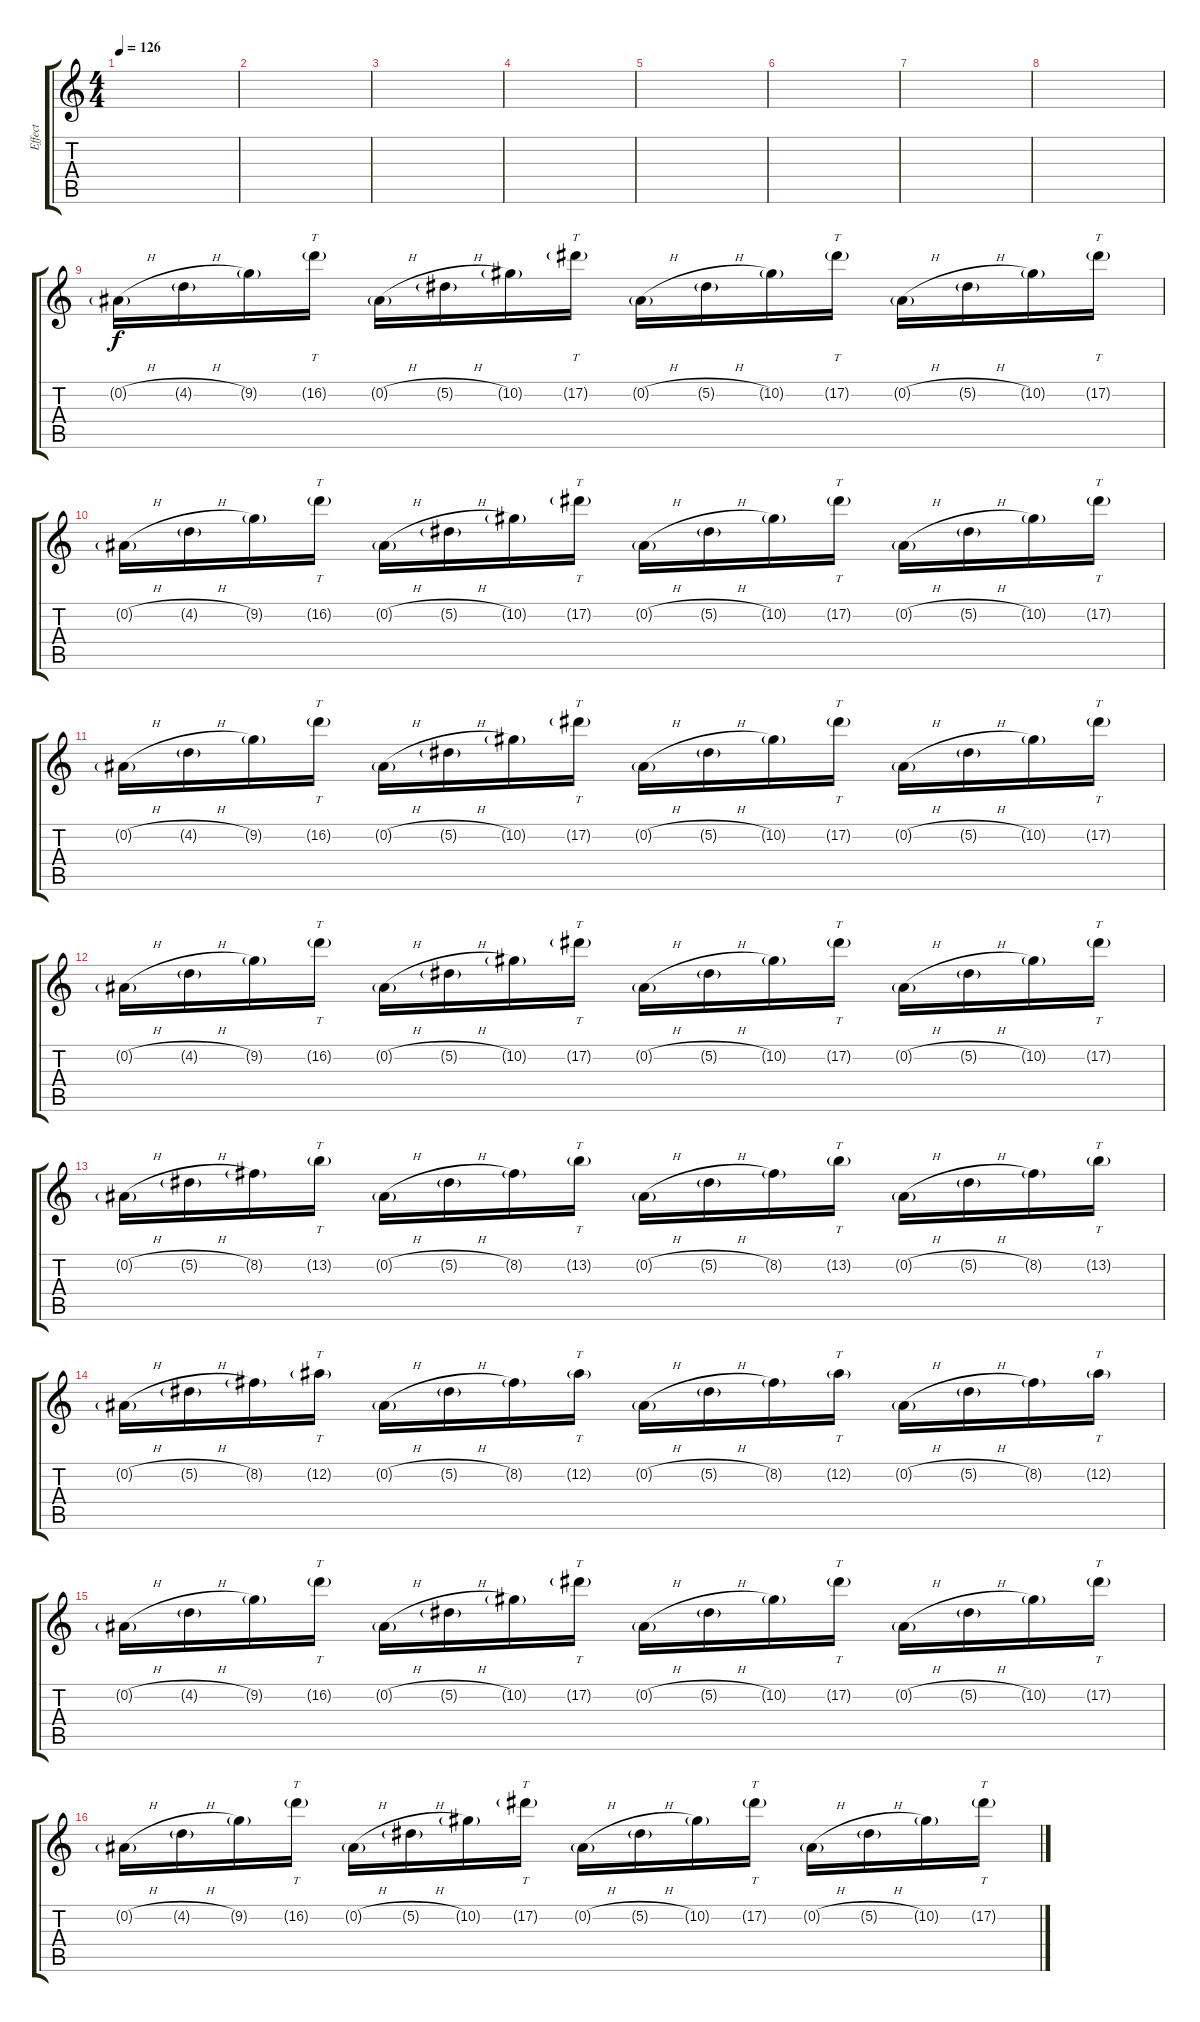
\track ("Effect" "Effect") {instrument guitarharmonics}
\staff {score tabs}
\tuning (Eb4 Bb3 Gb3 Db3 Ab2 Eb2) {hide}
\ts (4 4)
\tempo 126
\clef g2
\ks c
|
|
|
|
|
|
|
|
0.2{h g}.16 4.2{h g}.16 9.2{g}.16 16.2{g}.16{tt} 0.2{h g}.16 5.2{h g}.16 10.2{g}.16 17.2{g}.16{tt} 0.2{h g}.16 5.2{h g}.16 10.2{g}.16 17.2{g}.16{tt} 0.2{h g}.16 5.2{h g}.16 10.2{g}.16 17.2{g}.16{tt} |
0.2{h g}.16 4.2{h g}.16 9.2{g}.16 16.2{g}.16{tt} 0.2{h g}.16 5.2{h g}.16 10.2{g}.16 17.2{g}.16{tt} 0.2{h g}.16 5.2{h g}.16 10.2{g}.16 17.2{g}.16{tt} 0.2{h g}.16 5.2{h g}.16 10.2{g}.16 17.2{g}.16{tt} |
0.2{h g}.16 4.2{h g}.16 9.2{g}.16 16.2{g}.16{tt} 0.2{h g}.16 5.2{h g}.16 10.2{g}.16 17.2{g}.16{tt} 0.2{h g}.16 5.2{h g}.16 10.2{g}.16 17.2{g}.16{tt} 0.2{h g}.16 5.2{h g}.16 10.2{g}.16 17.2{g}.16{tt} |
0.2{h g}.16 4.2{h g}.16 9.2{g}.16 16.2{g}.16{tt} 0.2{h g}.16 5.2{h g}.16 10.2{g}.16 17.2{g}.16{tt} 0.2{h g}.16 5.2{h g}.16 10.2{g}.16 17.2{g}.16{tt} 0.2{h g}.16 5.2{h g}.16 10.2{g}.16 17.2{g}.16{tt} |
0.2{h g}.16 5.2{h g}.16 8.2{g}.16 13.2{g}.16{tt} 0.2{h g}.16 5.2{h g}.16 8.2{g}.16 13.2{g}.16{tt} 0.2{h g}.16 5.2{h g}.16 8.2{g}.16 13.2{g}.16{tt} 0.2{h g}.16 5.2{h g}.16 8.2{g}.16 13.2{g}.16{tt} |
0.2{h g}.16 5.2{h g}.16 8.2{g}.16 12.2{g}.16{tt} 0.2{h g}.16 5.2{h g}.16 8.2{g}.16 12.2{g}.16{tt} 0.2{h g}.16 5.2{h g}.16 8.2{g}.16 12.2{g}.16{tt} 0.2{h g}.16 5.2{h g}.16 8.2{g}.16 12.2{g}.16{tt} |
0.2{h g}.16 4.2{h g}.16 9.2{g}.16 16.2{g}.16{tt} 0.2{h g}.16 5.2{h g}.16 10.2{g}.16 17.2{g}.16{tt} 0.2{h g}.16 5.2{h g}.16 10.2{g}.16 17.2{g}.16{tt} 0.2{h g}.16 5.2{h g}.16 10.2{g}.16 17.2{g}.16{tt} |
0.2{h g}.16 4.2{h g}.16 9.2{g}.16 16.2{g}.16{tt} 0.2{h g}.16 5.2{h g}.16 10.2{g}.16 17.2{g}.16{tt} 0.2{h g}.16 5.2{h g}.16 10.2{g}.16 17.2{g}.16{tt} 0.2{h g}.16 5.2{h g}.16 10.2{g}.16 17.2{g}.16{tt}
